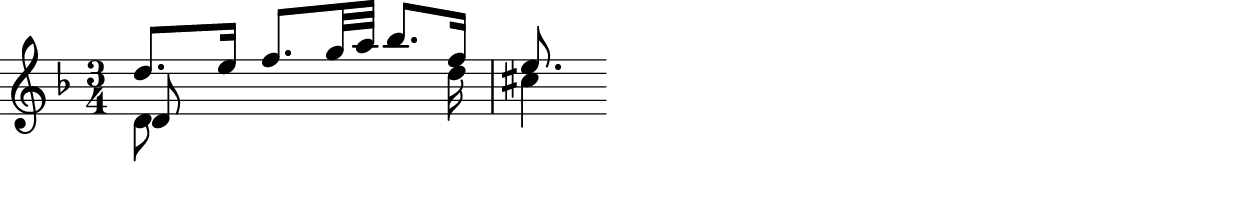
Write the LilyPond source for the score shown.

%% Generated by lilypond-book
%% Options: [fragment,indent=0\mm,quote,staffsize=26]
\include "lilypond-book-preamble.ly"


% ****************************************************************
% Start cut-&-pastable-section
% ****************************************************************

#(set-global-staff-size 26)

\paper {
  indent = 0\mm
  line-width = 5\in - 2.0 * 0.4\in
  % offset the left padding, also add 1mm as lilypond creates cropped
  % images with a little space on the right
  line-width = #(- line-width (* mm  3.000000) (* mm 1))
}

\layout {
  
}




{


% ****************************************************************
% ly snippet contents follows:
% ****************************************************************
\sourcefileline 100

              \relative c' {
                \time 3/4
                \key d \minor
                % 16
    <<
        { d'8. e16 f8. g32 a bes8. f16 }
        \\
        { d,8 s s4 s8. d'16 }
        \\
        { d,8 }
    >>
    
    % 17
    % 4th pentagram from bach's manuscript starts on 3rd beat
    <<
        { e'8.  }
        \\
        { cis4  }
    >>
              }
            


% ****************************************************************
% end ly snippet
% ****************************************************************
}
